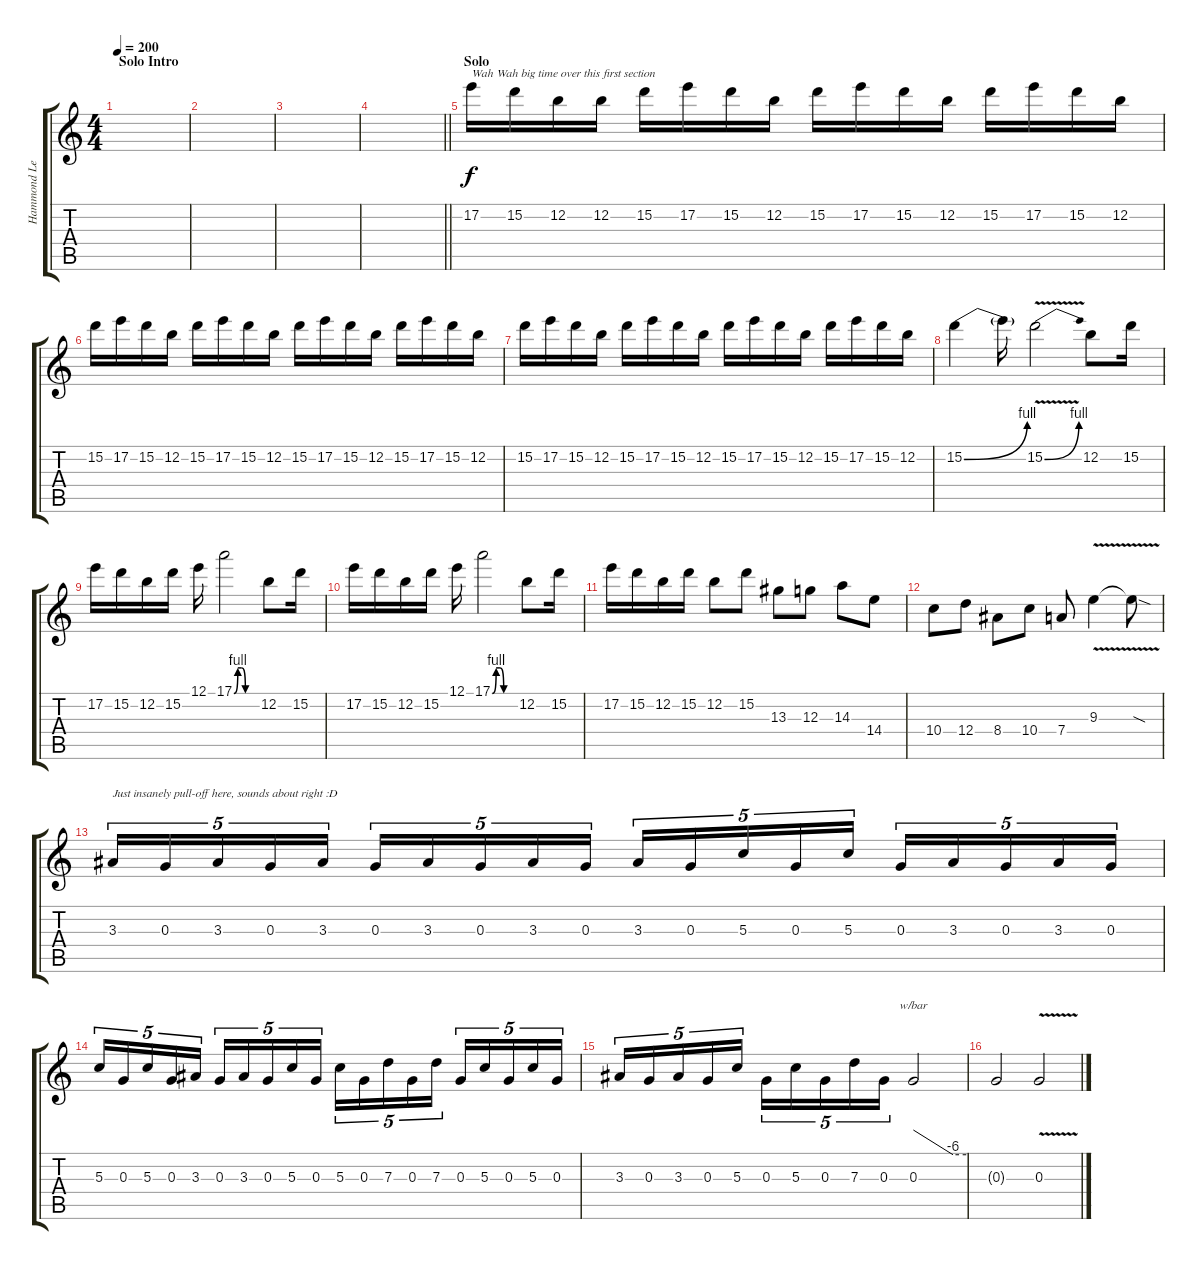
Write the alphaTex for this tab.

\track ("Hammond Lead" "Hammond Le") {instrument distortionguitar}
\staff {score tabs}
\tuning (E4 B3 G3 D3 A2 E2) {hide}
\ts (4 4)
\section ("" "Solo Intro")
\tempo 200
\clef g2
\ks c
|
|
|
\barLineRight lightlight
|
\section ("" "Solo")
17.2.16{txt "Wah Wah big time over this first section"} 15.2.16 12.2.16 12.2.16 15.2.16 17.2.16 15.2.16 12.2.16 15.2.16 17.2.16 15.2.16 12.2.16 15.2.16 17.2.16 15.2.16 12.2.16 |
15.2.16 17.2.16 15.2.16 12.2.16 15.2.16 17.2.16 15.2.16 12.2.16 15.2.16 17.2.16 15.2.16 12.2.16 15.2.16 17.2.16 15.2.16 12.2.16 |
15.2.16 17.2.16 15.2.16 12.2.16 15.2.16 17.2.16 15.2.16 12.2.16 15.2.16 17.2.16 15.2.16 12.2.16 15.2.16 17.2.16 15.2.16 12.2.16 |
15.2{be (bend 0 0 60 4)}.4 15.2{t}.16 15.2{be (bend 0 0 60 4) v}.2 12.2.8 15.2.16 |
17.2.16 15.2.16 12.2.16 15.2.16 12.1.16 17.1{be (custom 0 0 10 4 20 4 30 0 60 0)}.2 12.2.8 15.2.16 |
17.2.16 15.2.16 12.2.16 15.2.16 12.1.16 17.1{be (custom 0 0 10 4 20 4 30 0 60 0)}.2 12.2.8 15.2.16 |
17.2.16 15.2.16 12.2.16 15.2.16 12.2.8 15.2.8 13.3.8 12.3.8 14.3.8 14.4.8 |
10.4.8 12.4.8 8.4.8 10.4.8 7.4.8 9.3{v}.4 9.3{sod t}.8 |
3.3.16{tu (5 4) txt "Just insanely pull-off here, sounds about right :D"} 0.3.16{tu (5 4)} 3.3.16{tu (5 4)} 0.3.16{tu (5 4)} 3.3.16{tu (5 4)} 0.3.16{tu (5 4)} 3.3.16{tu (5 4)} 0.3.16{tu (5 4)} 3.3.16{tu (5 4)} 0.3.16{tu (5 4)} 3.3.16{tu (5 4)} 0.3.16{tu (5 4)} 5.3.16{tu (5 4)} 0.3.16{tu (5 4)} 5.3.16{tu (5 4)} 0.3.16{tu (5 4)} 3.3.16{tu (5 4)} 0.3.16{tu (5 4)} 3.3.16{tu (5 4)} 0.3.16{tu (5 4)} |
5.3.16{tu (5 4)} 0.3.16{tu (5 4)} 5.3.16{tu (5 4)} 0.3.16{tu (5 4)} 3.3.16{tu (5 4)} 0.3.16{tu (5 4)} 3.3.16{tu (5 4)} 0.3.16{tu (5 4)} 5.3.16{tu (5 4)} 0.3.16{tu (5 4)} 5.3.16{tu (5 4)} 0.3.16{tu (5 4)} 7.3.16{tu (5 4)} 0.3.16{tu (5 4)} 7.3.16{tu (5 4)} 0.3.16{tu (5 4)} 5.3.16{tu (5 4)} 0.3.16{tu (5 4)} 5.3.16{tu (5 4)} 0.3.16{tu (5 4)} |
3.3.16{tu (5 4)} 0.3.16{tu (5 4)} 3.3.16{tu (5 4)} 0.3.16{tu (5 4)} 5.3.16{tu (5 4)} 0.3.16{tu (5 4)} 5.3.16{tu (5 4)} 0.3.16{tu (5 4)} 7.3.16{tu (5 4)} 0.3.16{tu (5 4)} 0.3.2{tbe (custom default 0 0 45 -24 60 -24)} |
0.3{t}.2 0.3{v}.2
